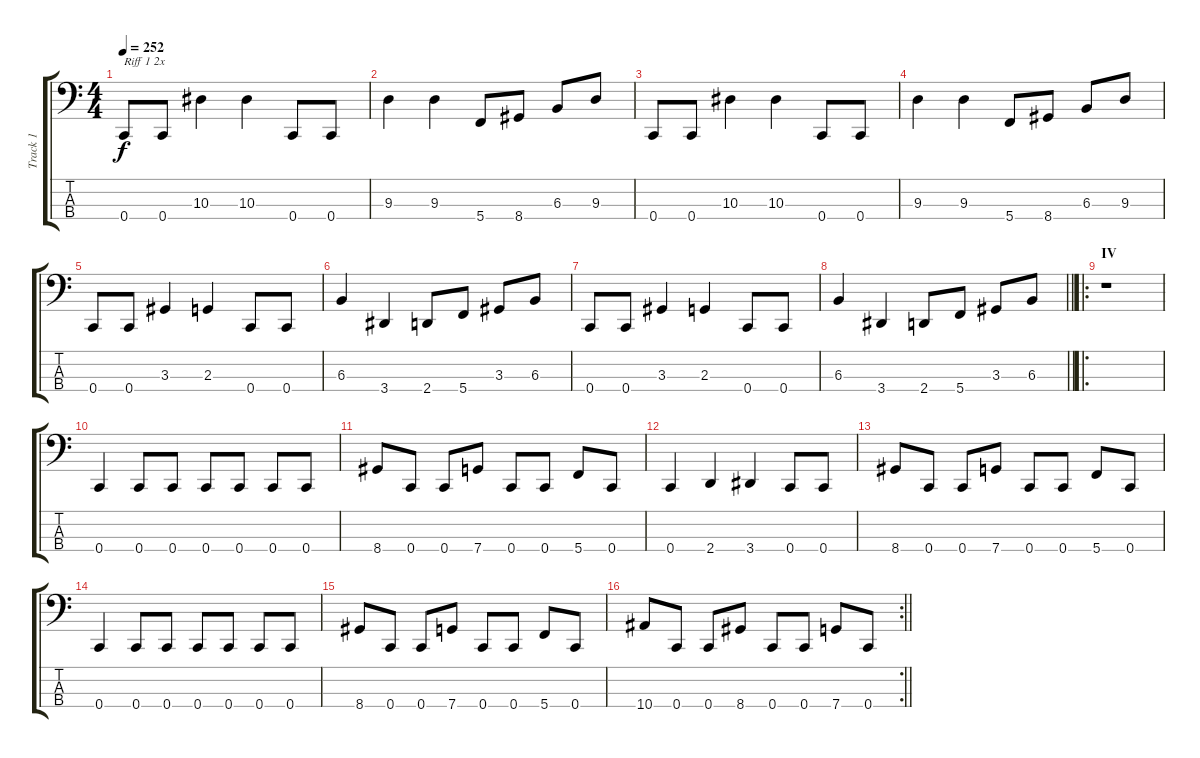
\track ("Track 1" "Track 1") {instrument electricbassfinger}
\staff {score tabs}
\tuning (Eb2 Bb1 F1 C1) {hide}
\ts (4 4)
\tempo 252
\clef f4
\ks c
0.4.8{txt "Riff 1 2x" dy f} 0.4.8 10.3.4 10.3.4 0.4.8 0.4.8 |
9.3.4 9.3.4 5.4.8 8.4.8 6.3.8 9.3.8 |
0.4.8 0.4.8 10.3.4 10.3.4 0.4.8 0.4.8 |
9.3.4 9.3.4 5.4.8 8.4.8 6.3.8 9.3.8 |
0.4.8 0.4.8 3.3.4 2.3.4 0.4.8 0.4.8 |
6.3.4 3.4.4 2.4.8 5.4.8 3.3.8 6.3.8 |
0.4.8 0.4.8 3.3.4 2.3.4 0.4.8 0.4.8 |
\barLineRight lightlight
6.3.4 3.4.4 2.4.8 5.4.8 3.3.8 6.3.8 |
\ro
\section ("" "IV")
r.1 |
0.4.4 0.4.8 0.4.8 0.4.8 0.4.8 0.4.8 0.4.8 |
8.4.8 0.4.8 0.4.8 7.4.8 0.4.8 0.4.8 5.4.8 0.4.8 |
0.4.4 2.4.4 3.4.4 0.4.8 0.4.8 |
8.4.8 0.4.8 0.4.8 7.4.8 0.4.8 0.4.8 5.4.8 0.4.8 |
0.4.4 0.4.8 0.4.8 0.4.8 0.4.8 0.4.8 0.4.8 |
8.4.8 0.4.8 0.4.8 7.4.8 0.4.8 0.4.8 5.4.8 0.4.8 |
\rc 2
\barLineRight lightlight
10.4.8 0.4.8 0.4.8 8.4.8 0.4.8 0.4.8 7.4.8 0.4.8
